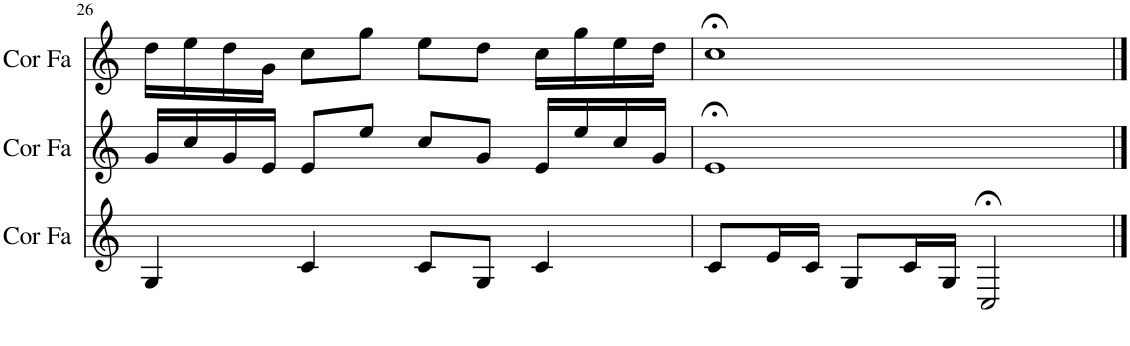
**kern	**kern	**kern
*part3	*part2	*part1
*staff3	*staff2	*staff1
*I"Cor en Fa	*I"Cor en Fa	*I"Cor en Fa
*I'Cor Fa	*I'Cor Fa	*I'Cor Fa
!!LO:PB:g=z
*clefG2	*clefG2	*clefG2
*Trd4c7	*Trd4c7	*Trd4c7
*k[]	*k[]	*k[]
*M4/4	*M4/4	*M4/4
=26	=26	=26
4G/	16g/LL	16dd\LL
.	16cc/	16ee\
.	16g/	16dd\
.	16e/JJ	16g\JJ
4c/	8e/L	8cc\L
.	8ee/J	8gg\J
8c/L	8cc/L	8ee\L
8G/J	8g/J	8dd\J
4c/	16e/LL	16cc\LL
.	16ee/	16gg\
.	16cc/	16ee\
.	16g/JJ	16dd\JJ
=27	=27	=27
8c/L	1e;<	1cc;<
16e/L	.	.
16c/JJ	.	.
8G/L	.	.
16c/L	.	.
16G/JJ	.	.
2C;</	.	.
==	==	==
*-	*-	*-
